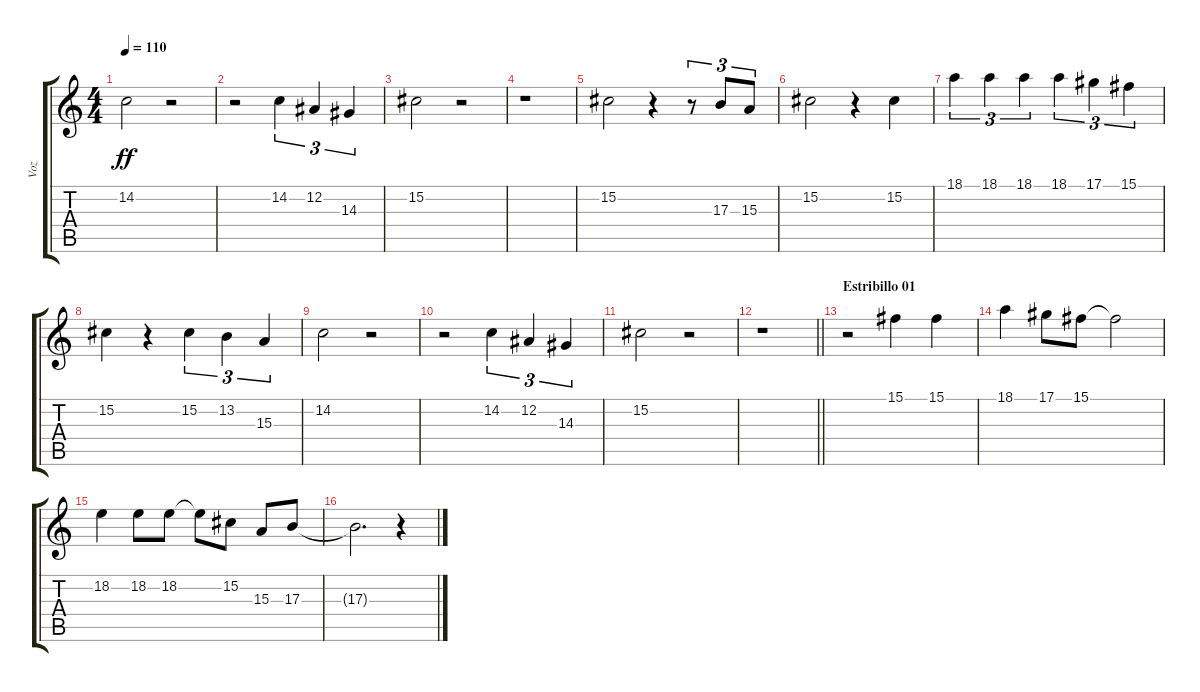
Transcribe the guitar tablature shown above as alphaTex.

\track ("Voz" "Voz") {instrument altosax}
\staff {score tabs}
\tuning (Eb4 Bb3 Gb3 Db3 Ab2 Eb2) {hide}
\ts (4 4)
\tempo 110
\clef g2
\ks c
14.2.2{dy ff} r.2 |
r.2 14.2.4{tu (3 2)} 12.2.4{tu (3 2)} 14.3.4{tu (3 2)} |
15.2.2 r.2 |
r.1 |
15.2.2 r.4 r.8{tu (3 2)} 17.3.8{tu (3 2)} 15.3.8{tu (3 2)} |
15.2.2 r.4 15.2.4 |
18.1.4{tu (3 2)} 18.1.4{tu (3 2)} 18.1.4{tu (3 2)} 18.1.4{tu (3 2)} 17.1.4{tu (3 2)} 15.1.4{tu (3 2)} |
15.2.4 r.4 15.2.4{tu (3 2)} 13.2.4{tu (3 2)} 15.3.4{tu (3 2)} |
14.2.2 r.2 |
r.2 14.2.4{tu (3 2)} 12.2.4{tu (3 2)} 14.3.4{tu (3 2)} |
15.2.2 r.2 |
\barLineRight lightlight
r.1 |
\section ("" "Estribillo 01")
r.2 15.1.4 15.1.4 |
18.1.4 17.1.8 15.1.8 15.1{t}.2 |
18.2.4 18.2.8 18.2.8 18.2{t}.8 15.2.8 15.3.8 17.3.8 |
17.3{t}.2{d} r.4
